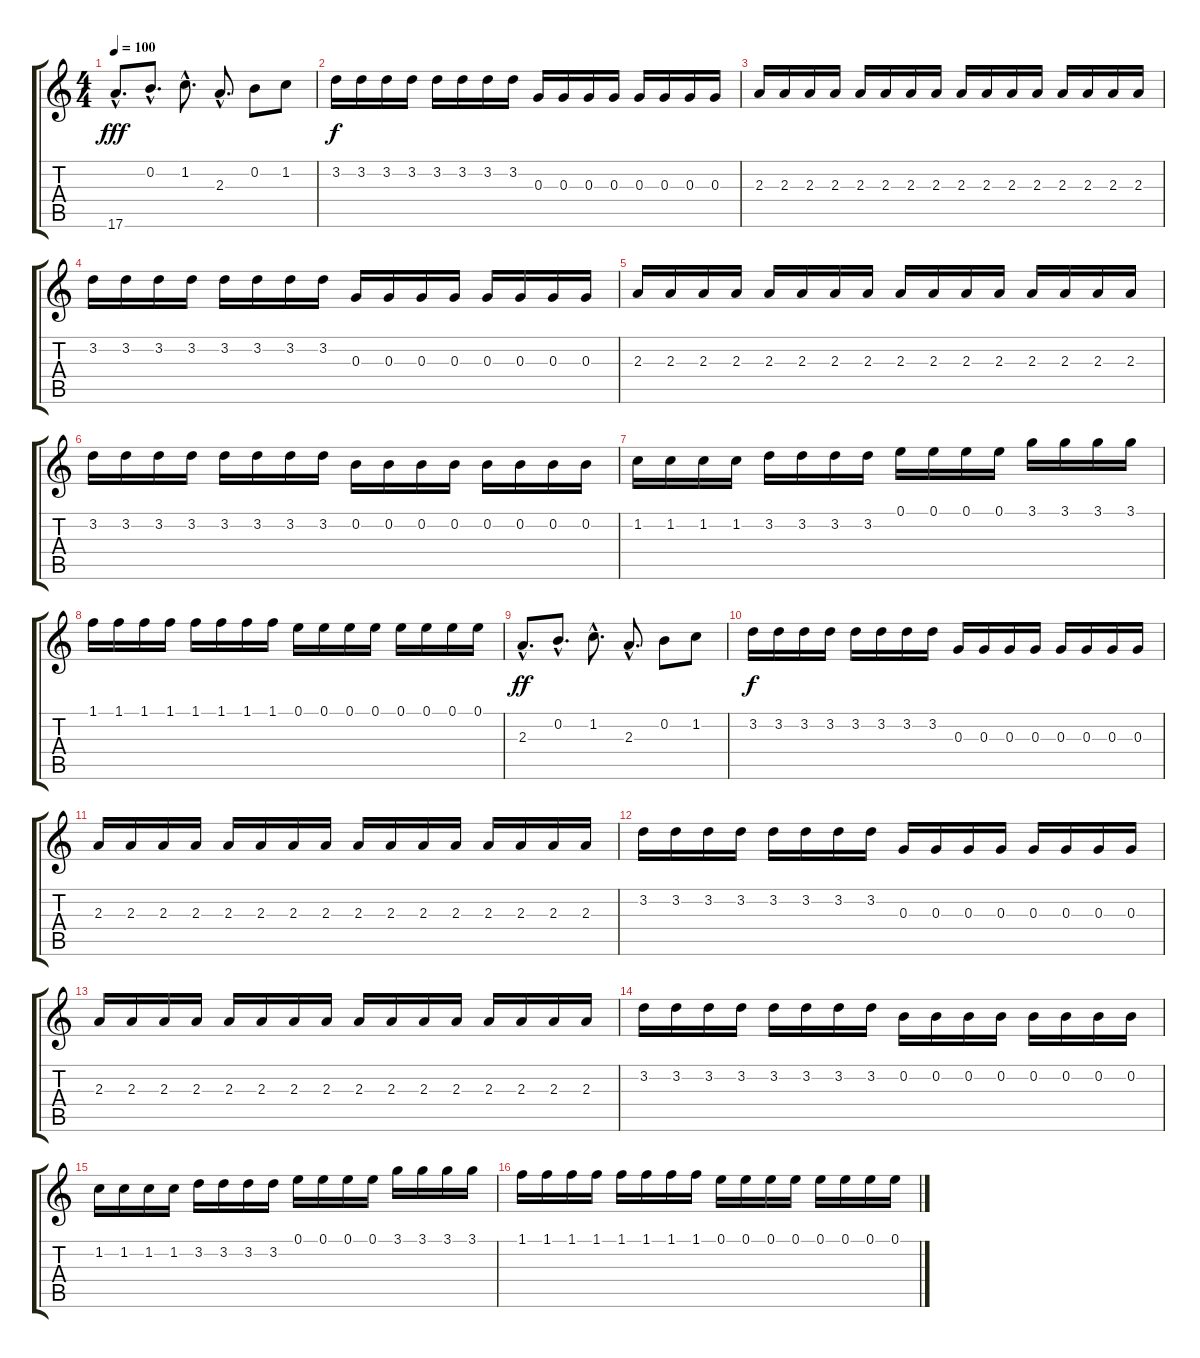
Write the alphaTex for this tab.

\track "" {instrument distortionguitar}
\staff {score tabs}
\tuning (E4 B3 G3 D3 A2 E2) {hide}
\ts (4 4)
\tempo 100
\clef g2
\ks c
17.6{hac}.8{d dy fff} 0.2{hac}.8{d} 1.2{hac}.8{d} 2.3{hac}.8{d} 0.2.8 1.2.8 |
3.2.16{dy f instrument distortionguitar} 3.2.16 3.2.16 3.2.16 3.2.16 3.2.16 3.2.16 3.2.16 0.3.16 0.3.16 0.3.16 0.3.16 0.3.16 0.3.16 0.3.16 0.3.16 |
2.3.16 2.3.16 2.3.16 2.3.16 2.3.16 2.3.16 2.3.16 2.3.16 2.3.16 2.3.16 2.3.16 2.3.16 2.3.16 2.3.16 2.3.16 2.3.16 |
3.2.16 3.2.16 3.2.16 3.2.16 3.2.16 3.2.16 3.2.16 3.2.16 0.3.16 0.3.16 0.3.16 0.3.16 0.3.16 0.3.16 0.3.16 0.3.16 |
2.3.16 2.3.16 2.3.16 2.3.16 2.3.16 2.3.16 2.3.16 2.3.16 2.3.16 2.3.16 2.3.16 2.3.16 2.3.16 2.3.16 2.3.16 2.3.16 |
3.2.16 3.2.16 3.2.16 3.2.16 3.2.16 3.2.16 3.2.16 3.2.16 0.2.16 0.2.16 0.2.16 0.2.16 0.2.16 0.2.16 0.2.16 0.2.16 |
1.2.16 1.2.16 1.2.16 1.2.16 3.2.16 3.2.16 3.2.16 3.2.16 0.1.16 0.1.16 0.1.16 0.1.16 3.1.16 3.1.16 3.1.16 3.1.16 |
1.1.16 1.1.16 1.1.16 1.1.16 1.1.16 1.1.16 1.1.16 1.1.16 0.1.16 0.1.16 0.1.16 0.1.16 0.1.16 0.1.16 0.1.16 0.1.16 |
2.3{hac}.8{d dy ff} 0.2{hac}.8{d} 1.2{hac}.8{d} 2.3{hac}.8{d} 0.2.8 1.2.8 |
3.2.16{dy f instrument distortionguitar} 3.2.16 3.2.16 3.2.16 3.2.16 3.2.16 3.2.16 3.2.16 0.3.16 0.3.16 0.3.16 0.3.16 0.3.16 0.3.16 0.3.16 0.3.16 |
2.3.16 2.3.16 2.3.16 2.3.16 2.3.16 2.3.16 2.3.16 2.3.16 2.3.16 2.3.16 2.3.16 2.3.16 2.3.16 2.3.16 2.3.16 2.3.16 |
3.2.16 3.2.16 3.2.16 3.2.16 3.2.16 3.2.16 3.2.16 3.2.16 0.3.16 0.3.16 0.3.16 0.3.16 0.3.16 0.3.16 0.3.16 0.3.16 |
2.3.16 2.3.16 2.3.16 2.3.16 2.3.16 2.3.16 2.3.16 2.3.16 2.3.16 2.3.16 2.3.16 2.3.16 2.3.16 2.3.16 2.3.16 2.3.16 |
3.2.16 3.2.16 3.2.16 3.2.16 3.2.16 3.2.16 3.2.16 3.2.16 0.2.16 0.2.16 0.2.16 0.2.16 0.2.16 0.2.16 0.2.16 0.2.16 |
1.2.16 1.2.16 1.2.16 1.2.16 3.2.16 3.2.16 3.2.16 3.2.16 0.1.16 0.1.16 0.1.16 0.1.16 3.1.16 3.1.16 3.1.16 3.1.16 |
1.1.16 1.1.16 1.1.16 1.1.16 1.1.16 1.1.16 1.1.16 1.1.16 0.1.16 0.1.16 0.1.16 0.1.16 0.1.16 0.1.16 0.1.16 0.1.16
